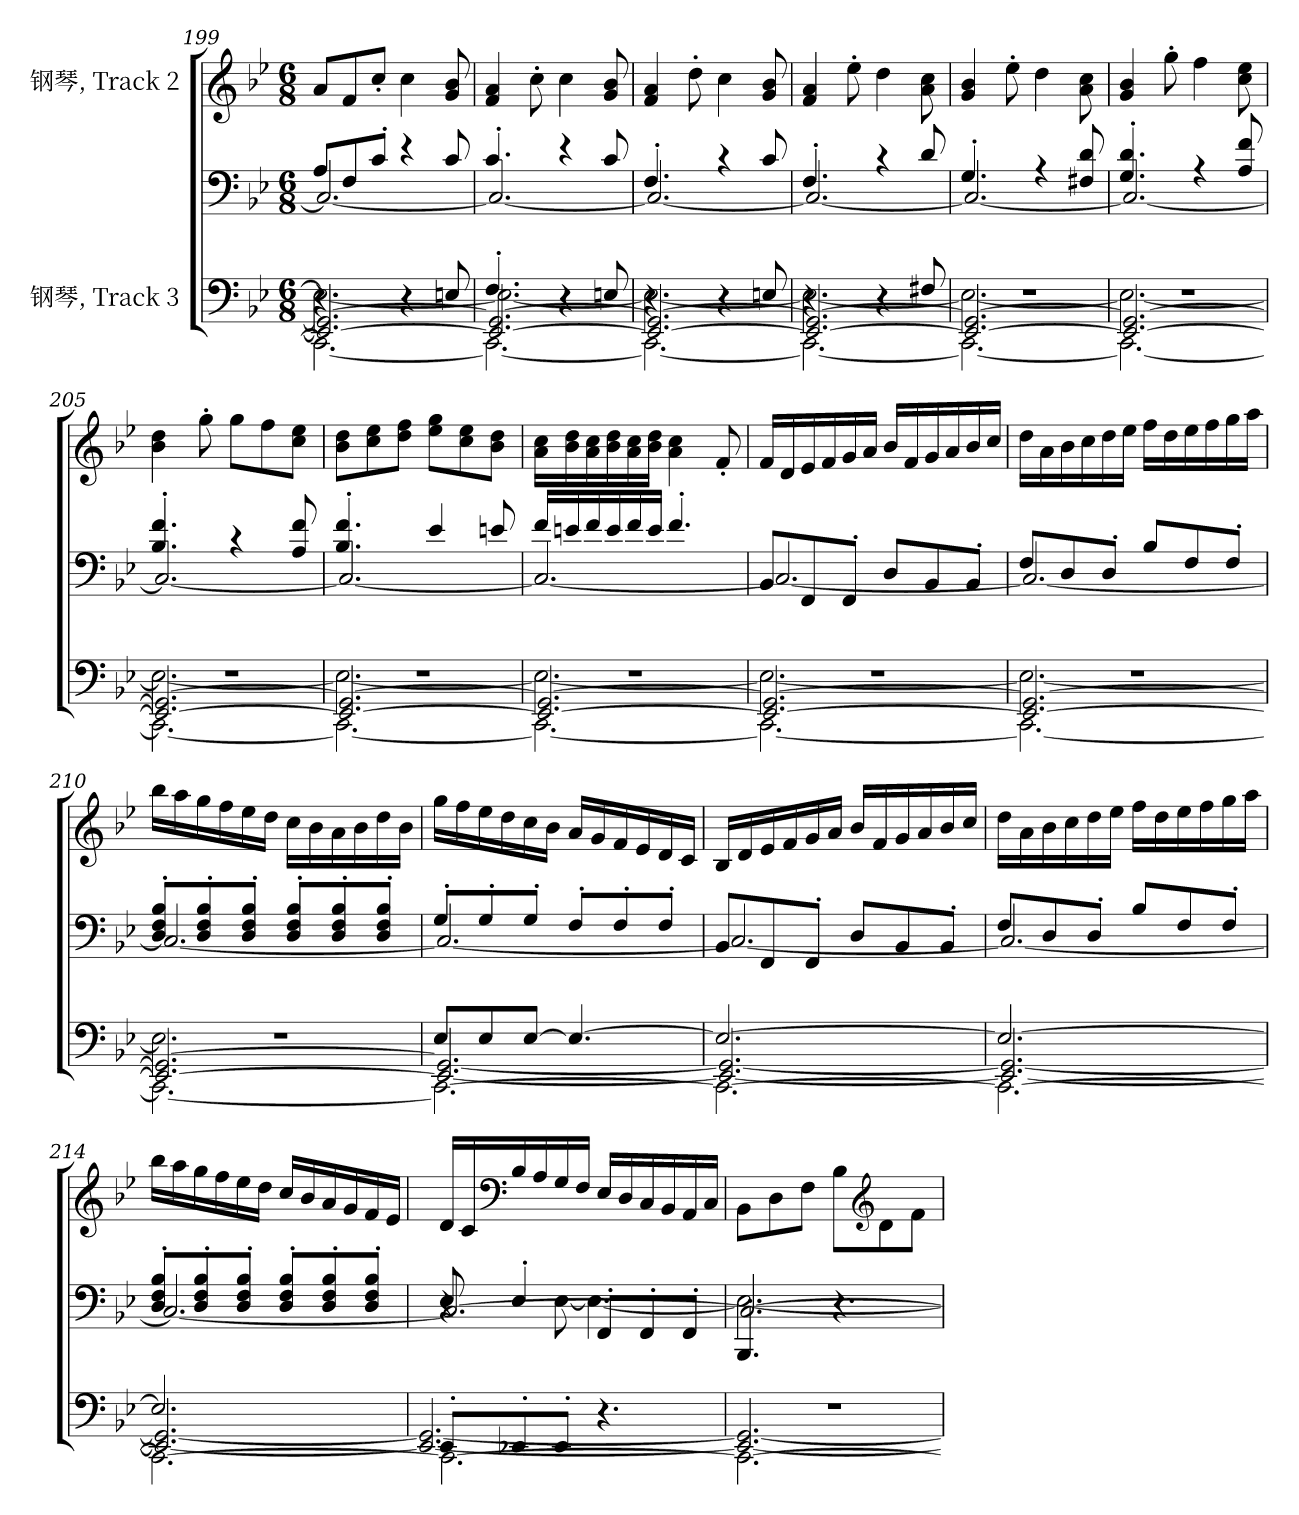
**kern	**kern	**kern
*part2	*part2	*part1
*staff3	*staff2	*staff1
*I"钢琴, Track 3	*	*I"钢琴, Track 2
!!LO:LB:g=z
*clefF4	*clefF4	*clefG2
*k[b-e-]	*k[b-e-]	*k[b-e-]
*M6/8	*M6/8	*M6/8
=199	=199	=199
*^	*^	*
*	*^	*	*	*
*	*	*^	*	*	*
4.r	2.E-\_	2.EE/_ 2.GG/_	2.CC\_	8A/L	2.C/_	8a/L
.	.	.	.	8F/	.	8f/
.	.	.	.	8c'/J	.	8cc'/J
4r	.	.	.	4r	.	4cc\
8En/	.	.	.	8c/	.	8g/ 8b-/
=200	=200	=200	=200	=200	=200	=200
4.F'/	2.E-\_	2.EE/_ 2.GG/_	2.CC\_	4.c'/	2.C/_	4f/ 4a/
.	.	.	.	.	.	8cc'\
4r	.	.	.	4r	.	4cc\
8En/	.	.	.	8c/	.	8g/ 8b-/
=201	=201	=201	=201	=201	=201	=201
4.r	2.E-\_	2.EE/_ 2.GG/_	2.CC\_	4.F'/	2.C/_	4f/ 4a/
.	.	.	.	.	.	8dd'\
4r	.	.	.	4r	.	4cc\
8En/	.	.	.	8c/	.	8g/ 8b-/
=202	=202	=202	=202	=202	=202	=202
4.r	2.E-\_	2.EE/_ 2.GG/_	2.CC\_	4.F'/	2.C/_	4f/ 4a/
.	.	.	.	.	.	8ee-'\
4r	.	.	.	4r	.	4dd\
8F#X/	.	.	.	8d/	.	8a\ 8cc\
=203	=203	=203	=203	=203	=203	=203
2.r	2.E-\_	2.EE/_ 2.GG/_	2.CC\_	4.G'/	2.C/_	4g/ 4b-/
.	.	.	.	.	.	8ee-'\
.	.	.	.	4r	.	4dd\
.	.	.	.	8F#X/ 8d/	.	8a\ 8cc\
=204	=204	=204	=204	=204	=204	=204
2.r	2.E-\_	2.EE/_ 2.GG/_	2.CC\_	4.G/' 4.d/'	2.C/_	4g/ 4b-/
.	.	.	.	.	.	8gg'\
.	.	.	.	4r	.	4ff\
.	.	.	.	8A/ 8f/	.	8cc\ 8ee-\
!!LO:PB:g=z
=205	=205	=205	=205	=205	=205	=205
2.r	2.E-\_	2.EE/_ 2.GG/_	2.CC\_	4.B-/' 4.f/'	2.C/_	4b-\ 4dd\
.	.	.	.	.	.	8gg'\
.	.	.	.	4r	.	8gg\L
.	.	.	.	.	.	8ff\
.	.	.	.	8A/ 8f/	.	8cc\ 8ee-\J
=206	=206	=206	=206	=206	=206	=206
2.r	2.E-\_	2.EE/_ 2.GG/_	2.CC\_	4.B-/' 4.f/'	2.C/_	8b-\ 8dd\L
.	.	.	.	.	.	8cc\ 8ee-\
.	.	.	.	.	.	8dd\ 8ff\J
.	.	.	.	4e-/	.	8ee-\ 8gg\L
.	.	.	.	.	.	8cc\ 8ee-\
.	.	.	.	8en/	.	8b-\ 8dd\J
=207	=207	=207	=207	=207	=207	=207
2.r	2.E-\_	2.EE/_ 2.GG/_	2.CC\_	16f/LL	2.C/_	16a\ 16cc\LL
.	.	.	.	16en/	.	16b-\ 16dd\
.	.	.	.	16f/	.	16a\ 16cc\
.	.	.	.	16e/	.	16b-\ 16dd\
.	.	.	.	16f/	.	16a\ 16cc\
.	.	.	.	16e/JJ	.	16b-\ 16dd\JJ
.	.	.	.	4.f'/	.	4a\ 4cc\
.	.	.	.	.	.	8f'/
=208	=208	=208	=208	=208	=208	=208
2.r	2.E-\_	2.EE/_ 2.GG/_	2.CC\_	8BB-/L	2.C/_	16f/LL
.	.	.	.	.	.	16d/
.	.	.	.	8FF/	.	16e-/
.	.	.	.	.	.	16f/
.	.	.	.	8FF'/J	.	16g/
.	.	.	.	.	.	16a/JJ
.	.	.	.	8D/L	.	16b-/LL
.	.	.	.	.	.	16f/
.	.	.	.	8BB-/	.	16g/
.	.	.	.	.	.	16a/
.	.	.	.	8BB-'/J	.	16b-/
.	.	.	.	.	.	16cc/JJ
!!LO:LB:g=z
=209	=209	=209	=209	=209	=209	=209
2.r	2.E-\_	2.EE/_ 2.GG/_	2.CC\_	8F/L	2.C/_	16dd\LL
.	.	.	.	.	.	16a\
.	.	.	.	8D/	.	16b-\
.	.	.	.	.	.	16cc\
.	.	.	.	8D'/J	.	16dd\
.	.	.	.	.	.	16ee-\JJ
.	.	.	.	8B-/L	.	16ff\LL
.	.	.	.	.	.	16dd\
.	.	.	.	8F/	.	16ee-\
.	.	.	.	.	.	16ff\
.	.	.	.	8F'/J	.	16gg\
.	.	.	.	.	.	16aa\JJ
=210	=210	=210	=210	=210	=210	=210
2.r	2.E-\]	2.EE/_ 2.GG/_	2.CC\_	8D/' 8F/' 8B-/'L	2.C/_	16bb-\LL
.	.	.	.	.	.	16aa\
.	.	.	.	8D/' 8F/' 8B-/'	.	16gg\
.	.	.	.	.	.	16ff\
.	.	.	.	8D/' 8F/' 8B-/'J	.	16ee-\
.	.	.	.	.	.	16dd\JJ
.	.	.	.	8D/' 8F/' 8B-/'L	.	16cc\LL
.	.	.	.	.	.	16b-\
.	.	.	.	8D/' 8F/' 8B-/'	.	16a\
.	.	.	.	.	.	16b-\
.	.	.	.	8D/' 8F/' 8B-/'J	.	16dd\
.	.	.	.	.	.	16b-\JJ
*	*	*v	*v	*	*	*
=211	=211	=211	=211	=211	=211
8E-/L	2.EE/_ 2.GG/_	2.CC\_	8G'/L	2.C/_	16gg\LL
.	.	.	.	.	16ff\
8E-/	.	.	8G'/	.	16ee-\
.	.	.	.	.	16dd\
[8E-/J	.	.	8G'/J	.	16cc\
.	.	.	.	.	16b-\JJ
4.E-/_	.	.	8F'/L	.	16a/LL
.	.	.	.	.	16g/
.	.	.	8F'/	.	16f/
.	.	.	.	.	16e-/
.	.	.	8F'/J	.	16d/
.	.	.	.	.	16c/JJ
!!LO:LB:g=z
=212	=212	=212	=212	=212	=212
2.E-/_	2.EE/_ 2.GG/_	2.CC\_	8BB-/L	2.C/_	16B-/LL
.	.	.	.	.	16d/
.	.	.	8FF/	.	16e-/
.	.	.	.	.	16f/
.	.	.	8FF'/J	.	16g/
.	.	.	.	.	16a/JJ
.	.	.	8D/L	.	16b-/LL
.	.	.	.	.	16f/
.	.	.	8BB-/	.	16g/
.	.	.	.	.	16a/
.	.	.	8BB-'/J	.	16b-/
.	.	.	.	.	16cc/JJ
=213	=213	=213	=213	=213	=213
2.E-/_	2.EE/_ 2.GG/_	2.CC\_	8F/L	2.C/_	16dd\LL
.	.	.	.	.	16a\
.	.	.	8D/	.	16b-\
.	.	.	.	.	16cc\
.	.	.	8D'/J	.	16dd\
.	.	.	.	.	16ee-\JJ
.	.	.	8B-/L	.	16ff\LL
.	.	.	.	.	16dd\
.	.	.	8F/	.	16ee-\
.	.	.	.	.	16ff\
.	.	.	8F'/J	.	16gg\
.	.	.	.	.	16aa\JJ
=214	=214	=214	=214	=214	=214
2.E-/]	2.EE/_ 2.GG/_	2.CC\_	8D/' 8F/' 8B-/'L	2.C/_	16bb-\LL
.	.	.	.	.	16aa\
.	.	.	8D/' 8F/' 8B-/'	.	16gg\
.	.	.	.	.	16ff\
.	.	.	8D/' 8F/' 8B-/'J	.	16ee-\
.	.	.	.	.	16dd\JJ
.	.	.	8D/' 8F/' 8B-/'L	.	16cc/LL
.	.	.	.	.	16b-/
.	.	.	8D/' 8F/' 8B-/'	.	16a/
.	.	.	.	.	16g/
.	.	.	8D/' 8F/' 8B-/'J	.	16f/
.	.	.	.	.	16e-/JJ
!!LO:LB:g=z
=215	=215	=215	=215	=215	=215
*	*	*	*	*^	*
8EE-'/L	2.EE/_ 2.GG/_	2.CC\_	8E-/	4r	2.C/_	16d/LL
.	.	.	.	.	.	16c/
*	*	*	*	*	*	*clefF4
8EE-X'/	.	.	4E-'/	.	.	16B-/
.	.	.	.	.	.	16A/
8EE-'/J	.	.	.	[8E-\	.	16G/
.	.	.	.	.	.	16F/JJ
4.r	.	.	8FF'/L	4.E-\_	.	16E-/LL
.	.	.	.	.	.	16D/
.	.	.	8FF'/	.	.	16C/
.	.	.	.	.	.	16BB-/
.	.	.	8FF'/J	.	.	16AA/
.	.	.	.	.	.	16C/JJ
=216	=216	=216	=216	=216	=216	=216
2.r	2.EE/_ 2.GG/_	2.CC\_	4.BBB-'/	2.E-\_	2.C/_	8BB-\L
.	.	.	.	.	.	8D\
.	.	.	.	.	.	8F\J
.	.	.	4.r	.	.	8B-\L
*	*	*	*	*	*	*clefG2
.	.	.	.	.	.	8d\
.	.	.	.	.	.	8f\J
*v	*v	*v	*	*	*	*
*	*v	*v	*v	*
=	=	=
*-	*-	*-
